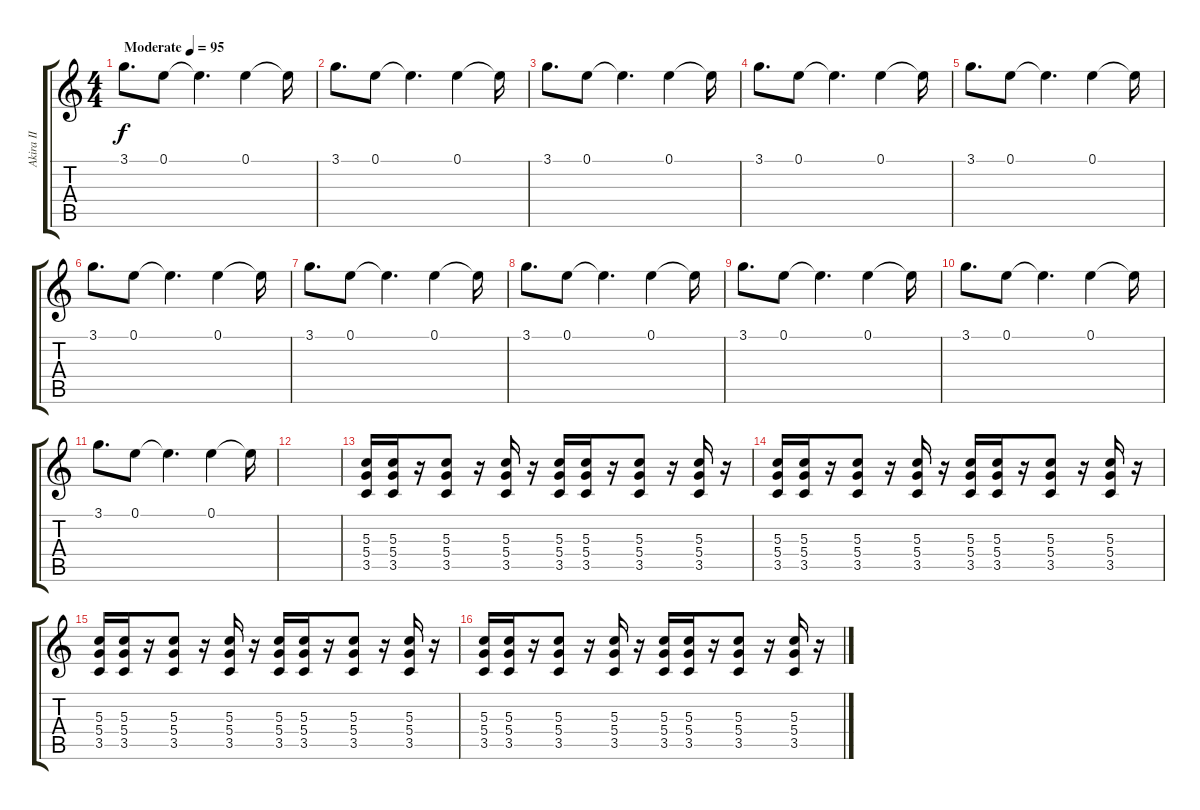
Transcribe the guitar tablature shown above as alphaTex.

\track ("Akira II" "Akira II") {instrument acousticguitarsteel}
\staff {score tabs}
\tuning (E4 B3 G3 D3 A2 E2) {hide}
\ts (4 4)
\tempo (95 "Moderate")
\clef g2
\ks c
3.1.8{d dy f instrument acousticguitarsteel} 0.1.8 0.1{t}.4{d} 0.1.4 0.1{t}.16 |
3.1.8{d} 0.1.8 0.1{t}.4{d} 0.1.4 0.1{t}.16 |
3.1.8{d} 0.1.8 0.1{t}.4{d} 0.1.4 0.1{t}.16 |
3.1.8{d} 0.1.8 0.1{t}.4{d} 0.1.4 0.1{t}.16 |
3.1.8{d} 0.1.8 0.1{t}.4{d} 0.1.4 0.1{t}.16 |
3.1.8{d} 0.1.8 0.1{t}.4{d} 0.1.4 0.1{t}.16 |
3.1.8{d} 0.1.8 0.1{t}.4{d} 0.1.4 0.1{t}.16 |
3.1.8{d} 0.1.8 0.1{t}.4{d} 0.1.4 0.1{t}.16 |
3.1.8{d} 0.1.8 0.1{t}.4{d} 0.1.4 0.1{t}.16 |
3.1.8{d} 0.1.8 0.1{t}.4{d} 0.1.4 0.1{t}.16 |
3.1.8{d} 0.1.8 0.1{t}.4{d} 0.1.4 0.1{t}.16 |
|
(5.3 5.4 3.5).16{instrument overdrivenguitar} (5.3 5.4 3.5).16 r.16 (5.3 5.4 3.5).8 r.16 (5.3 5.4 3.5).16 r.16 (5.3 5.4 3.5).16 (5.3 5.4 3.5).16 r.16 (5.3 5.4 3.5).8 r.16 (5.3 5.4 3.5).16 r.16 |
(5.3 5.4 3.5).16 (5.3 5.4 3.5).16 r.16 (5.3 5.4 3.5).8 r.16 (5.3 5.4 3.5).16 r.16 (5.3 5.4 3.5).16 (5.3 5.4 3.5).16 r.16 (5.3 5.4 3.5).8 r.16 (5.3 5.4 3.5).16 r.16 |
(5.3 5.4 3.5).16 (5.3 5.4 3.5).16 r.16 (5.3 5.4 3.5).8 r.16 (5.3 5.4 3.5).16 r.16 (5.3 5.4 3.5).16 (5.3 5.4 3.5).16 r.16 (5.3 5.4 3.5).8 r.16 (5.3 5.4 3.5).16 r.16 |
(5.3 5.4 3.5).16 (5.3 5.4 3.5).16 r.16 (5.3 5.4 3.5).8 r.16 (5.3 5.4 3.5).16 r.16 (5.3 5.4 3.5).16 (5.3 5.4 3.5).16 r.16 (5.3 5.4 3.5).8 r.16 (5.3 5.4 3.5).16 r.16
